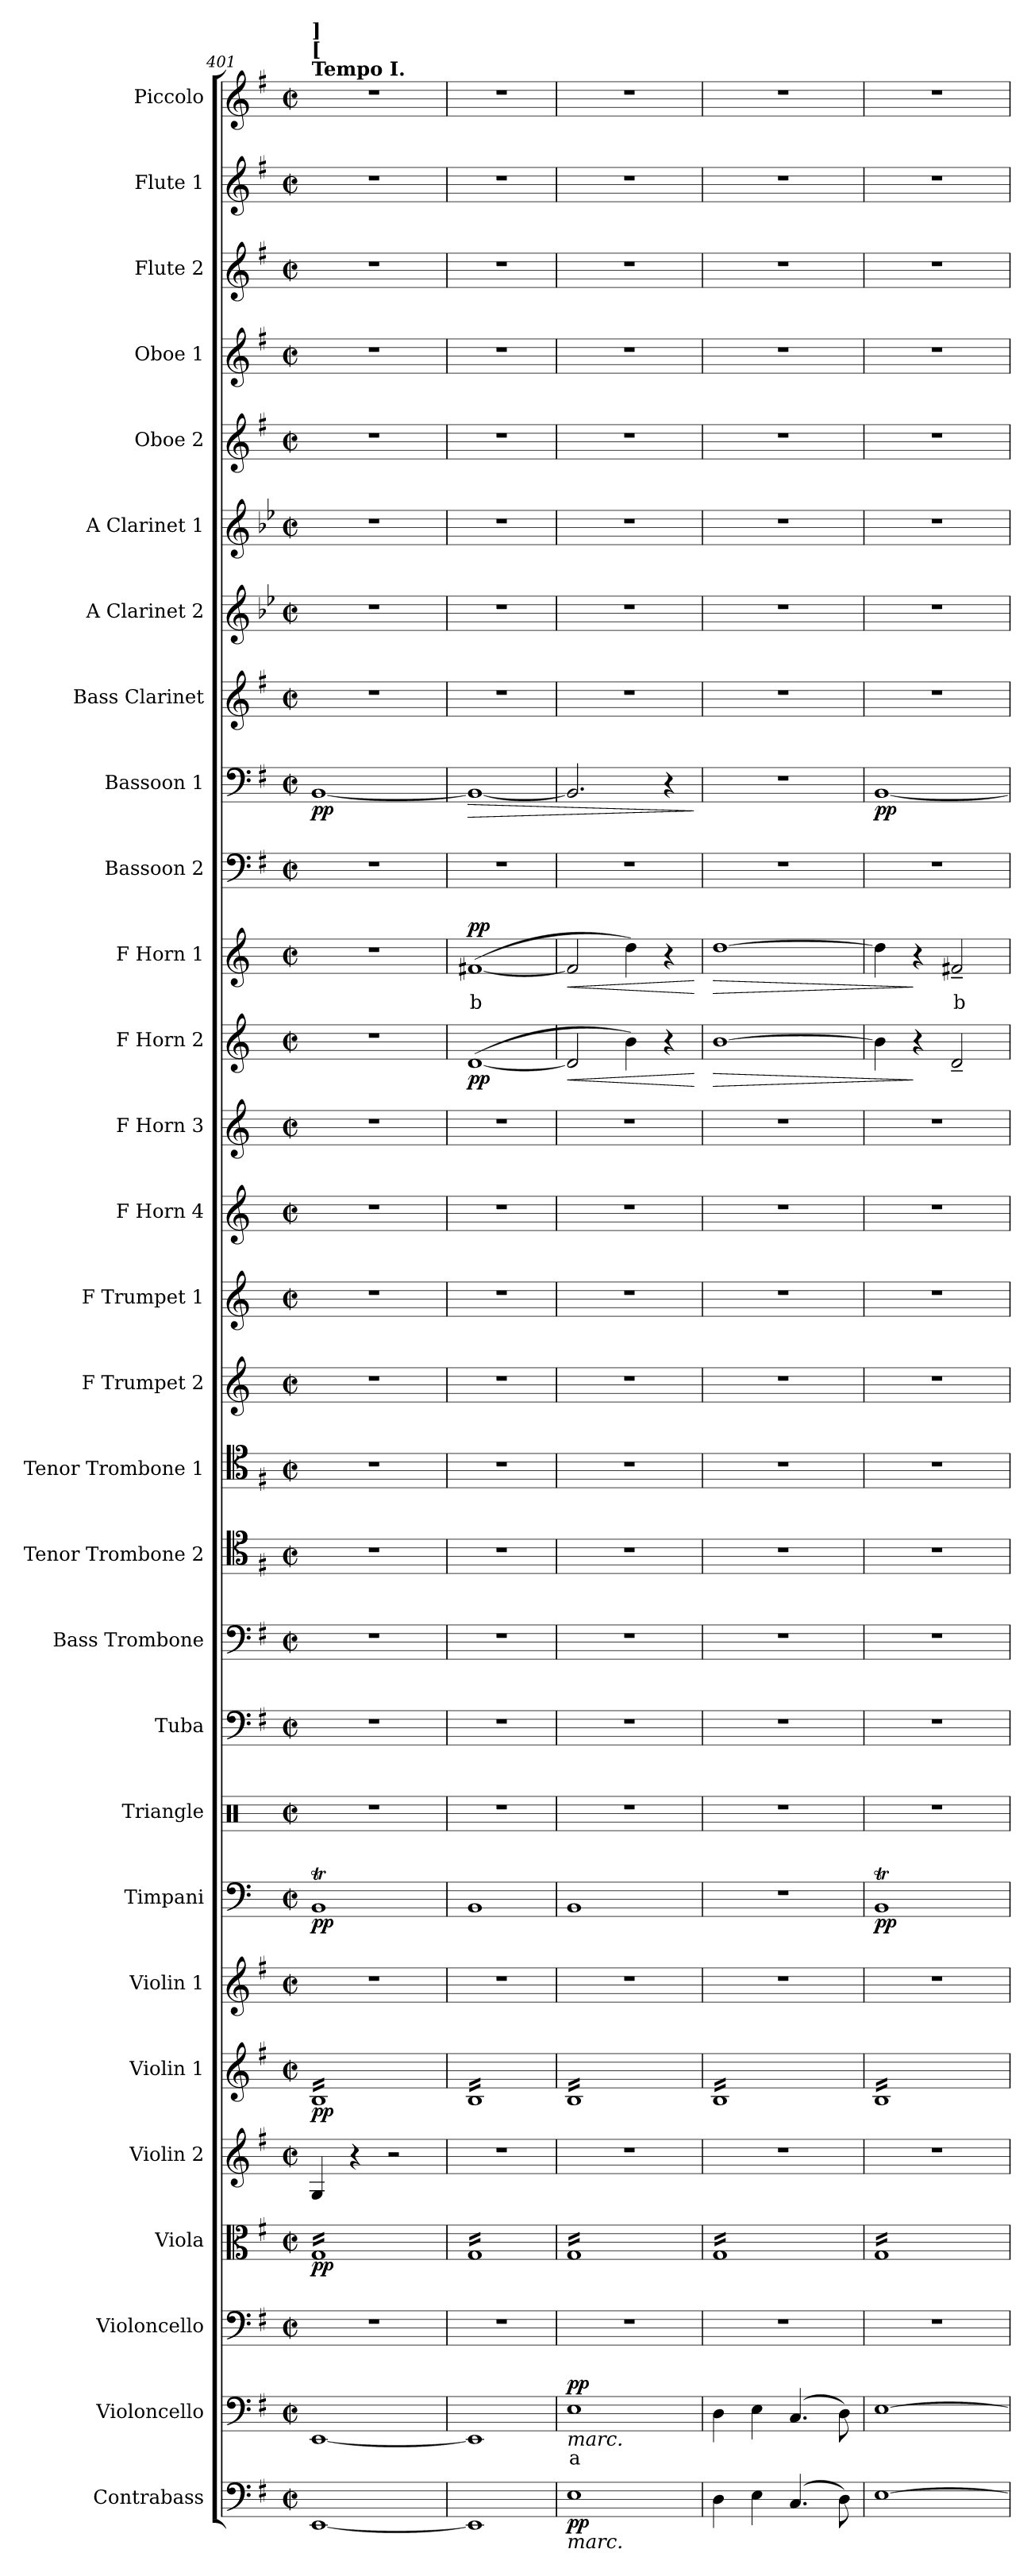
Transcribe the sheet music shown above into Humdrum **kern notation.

**kern	**dynam	**kern	**text	**dynam	**kern	**kern	**dynam	**kern	**kern	**dynam	**kern	**kern	**dynam	**kern	**kern	**kern	**kern	**kern	**kern	**kern	**kern	**kern	**kern	**dynam	**kern	**text	**dynam	**kern	**kern	**dynam	**kern	**kern	**kern	**kern	**kern	**kern	**kern	**kern
*part29	*part29	*part28	*part28	*part28	*part27	*part26	*part26	*part25	*part24	*part24	*part23	*part22	*part22	*part21	*part20	*part19	*part18	*part17	*part16	*part15	*part14	*part13	*part12	*part12	*part11	*part11	*part11	*part10	*part9	*part9	*part8	*part7	*part6	*part5	*part4	*part3	*part2	*part1
*staff29	*staff29	*staff28	*staff28	*staff28	*staff27	*staff26	*staff26	*staff25	*staff24	*staff24	*staff23	*staff22	*staff22	*staff21	*staff20	*staff19	*staff18	*staff17	*staff16	*staff15	*staff14	*staff13	*staff12	*staff12	*staff11	*staff11	*staff11	*staff10	*staff9	*staff9	*staff8	*staff7	*staff6	*staff5	*staff4	*staff3	*staff2	*staff1
*I"Contrabass	*	*I"Violoncello	*	*	*I"Violoncello	*I"Viola	*	*I"Violin 2	*I"Violin 1	*	*I"Violin 1	*I"Timpani	*	*I"Triangle	*I"Tuba	*I"Bass Trombone	*I"Tenor Trombone 2	*I"Tenor Trombone 1	*I"F Trumpet 2	*I"F Trumpet 1	*I"F Horn 4	*I"F Horn 3	*I"F Horn 2	*	*I"F Horn 1	*	*	*I"Bassoon 2	*I"Bassoon 1	*	*I"Bass Clarinet	*I"A Clarinet 2	*I"A Clarinet 1	*I"Oboe 2	*I"Oboe 1	*I"Flute 2	*I"Flute 1	*I"Piccolo
*I'Cb	*	*I'Vc	*	*	*I'Vc	*I'Vla	*	*I'Vln 2	*I'Vln 1	*	*I'Vln 1	*I'Timp	*	*I'Trgl	*I'Tba	*I'B.Tbn	*I'Tbn 2	*I'Tbn 1	*I'Tpt 2	*I'Tpt 1	*I'Hn 4	*I'Hn 3	*I'Hn 2	*	*I'Hn 1	*	*	*I'Bsn 2	*I'Bsn 1	*	*I'B.Cl	*I'Cl 2	*I'Cl 1	*I'Ob 2	*I'Ob 1	*I'Fl 2	*I'Fl 1	*I'Picc
*clefF4	*	*clefF4	*	*	*clefF4	*clefC3	*	*clefG2	*clefG2	*	*clefG2	*clefF4	*	*clefX	*clefF4	*clefF4	*clefC4	*clefC4	*clefG2	*clefG2	*clefG2	*clefG2	*clefG2	*	*clefG2	*	*	*clefF4	*clefF4	*	*clefG2	*clefG2	*clefG2	*clefG2	*clefG2	*clefG2	*clefG2	*clefG2
*ITrd7c12	*	*	*	*	*	*	*	*	*	*	*	*	*	*	*	*	*	*	*ITrd-3c-5	*ITrd-3c-5	*ITrd4c7	*ITrd4c7	*ITrd4c7	*	*ITrd4c7	*	*	*	*	*	*ITrd8c14	*ITrd2c3	*ITrd2c3	*	*	*	*	*ITrd-7c-12
*k[f#]	*	*k[f#]	*	*	*k[f#]	*k[f#]	*	*k[f#]	*k[f#]	*	*k[f#]	*k[]	*	*k[]	*k[f#]	*k[f#]	*k[f#]	*k[f#]	*k[b-]	*k[b-]	*k[b-]	*k[b-]	*k[b-]	*	*k[b-]	*	*	*k[f#]	*k[f#]	*	*k[f#]	*k[f#]	*k[f#]	*k[f#]	*k[f#]	*k[f#]	*k[f#]	*k[f#]
*M2/2	*	*M2/2	*	*	*M2/2	*M2/2	*	*M2/2	*M2/2	*	*M2/2	*M2/2	*	*M2/2	*M2/2	*M2/2	*M2/2	*M2/2	*M2/2	*M2/2	*M2/2	*M2/2	*M2/2	*	*M2/2	*	*	*M2/2	*M2/2	*	*M2/2	*M2/2	*M2/2	*M2/2	*M2/2	*M2/2	*M2/2	*M2/2
*met(c|)	*	*met(c|)	*	*	*met(c|)	*met(c|)	*	*met(c|)	*met(c|)	*	*met(c|)	*met(c|)	*	*met(c|)	*met(c|)	*met(c|)	*met(c|)	*met(c|)	*met(c|)	*met(c|)	*met(c|)	*met(c|)	*met(c|)	*	*met(c|)	*	*	*met(c|)	*met(c|)	*	*met(c|)	*met(c|)	*met(c|)	*met(c|)	*met(c|)	*met(c|)	*met(c|)	*met(c|)
*MM264	*	*MM264	*	*	*MM264	*MM264	*	*MM264	*MM264	*	*MM264	*MM264	*	*MM264	*MM264	*MM264	*MM264	*MM264	*MM264	*MM264	*MM264	*MM264	*MM264	*	*MM264	*	*	*MM264	*MM264	*	*MM264	*MM264	*MM264	*MM264	*MM264	*MM264	*MM264	*MM264
=401	=401	=401	=401	=401	=401	=401	=401	=401	=401	=401	=401	=401	=401	=401	=401	=401	=401	=401	=401	=401	=401	=401	=401	=401	=401	=401	=401	=401	=401	=401	=401	=401	=401	=401	=401	=401	=401	=401
!	!	!	!	!	!	!	!	!	!	!	!	!	!	!	!	!	!	!	!	!	!	!	!	!	!	!	!	!	!	!	!	!	!	!	!	!	!	!LO:TX:a:B:t=Tempo I.
!	!	!	!	!	!	!	!	!	!	!	!	!	!	!	!	!	!	!	!	!	!	!	!	!	!	!	!	!	!	!	!	!	!	!	!	!	!	!LO:TX:a:B:t=[
!	!	!	!	!	!	!	!	!	!	!	!	!	!	!	!	!	!	!	!	!	!	!	!	!	!	!	!	!	!	!	!	!	!	!	!	!	!	!LO:TX:a:B:t=]
!	!	!	!	!	!	!	!LO:DY:b	!	!	!LO:DY:b	!	!	!LO:DY:b	!	!	!	!	!	!	!	!	!	!	!	!	!	!	!	!	!LO:DY:b	!	!	!	!	!	!	!	!
*	*	*	*	*	*	*tremolo	*	*	*	*	*	*	*	*	*	*	*	*	*	*	*	*	*	*	*	*	*	*	*	*	*	*	*	*	*	*	*	*
*	*	*	*	*	*	*	*	*	*tremolo	*	*	*	*	*	*	*	*	*	*	*	*	*	*	*	*	*	*	*	*	*	*	*	*	*	*	*	*	*
[1EEE	.	[1EE	.	.	1r	16GLL	pp	4G/	16BLL	pp	1r	1BBt	pp	1r	1r	1r	1r	1r	1r	1r	1r	1r	1r	.	1r	.	.	1r	[1BB	pp	1r	1r	1r	1r	1r	1r	1r	1r
.	.	.	.	.	.	16G	.	.	16B	.	.	.	.	.	.	.	.	.	.	.	.	.	.	.	.	.	.	.	.	.	.	.	.	.	.	.	.	.
.	.	.	.	.	.	16G	.	.	16B	.	.	.	.	.	.	.	.	.	.	.	.	.	.	.	.	.	.	.	.	.	.	.	.	.	.	.	.	.
.	.	.	.	.	.	16G	.	.	16B	.	.	.	.	.	.	.	.	.	.	.	.	.	.	.	.	.	.	.	.	.	.	.	.	.	.	.	.	.
.	.	.	.	.	.	16G	.	4r	16B	.	.	.	.	.	.	.	.	.	.	.	.	.	.	.	.	.	.	.	.	.	.	.	.	.	.	.	.	.
.	.	.	.	.	.	16G	.	.	16B	.	.	.	.	.	.	.	.	.	.	.	.	.	.	.	.	.	.	.	.	.	.	.	.	.	.	.	.	.
.	.	.	.	.	.	16G	.	.	16B	.	.	.	.	.	.	.	.	.	.	.	.	.	.	.	.	.	.	.	.	.	.	.	.	.	.	.	.	.
.	.	.	.	.	.	16G	.	.	16B	.	.	.	.	.	.	.	.	.	.	.	.	.	.	.	.	.	.	.	.	.	.	.	.	.	.	.	.	.
.	.	.	.	.	.	16G	.	2r	16B	.	.	.	.	.	.	.	.	.	.	.	.	.	.	.	.	.	.	.	.	.	.	.	.	.	.	.	.	.
.	.	.	.	.	.	16G	.	.	16B	.	.	.	.	.	.	.	.	.	.	.	.	.	.	.	.	.	.	.	.	.	.	.	.	.	.	.	.	.
.	.	.	.	.	.	16G	.	.	16B	.	.	.	.	.	.	.	.	.	.	.	.	.	.	.	.	.	.	.	.	.	.	.	.	.	.	.	.	.
.	.	.	.	.	.	16G	.	.	16B	.	.	.	.	.	.	.	.	.	.	.	.	.	.	.	.	.	.	.	.	.	.	.	.	.	.	.	.	.
.	.	.	.	.	.	16G	.	.	16B	.	.	.	.	.	.	.	.	.	.	.	.	.	.	.	.	.	.	.	.	.	.	.	.	.	.	.	.	.
.	.	.	.	.	.	16G	.	.	16B	.	.	.	.	.	.	.	.	.	.	.	.	.	.	.	.	.	.	.	.	.	.	.	.	.	.	.	.	.
.	.	.	.	.	.	16G	.	.	16B	.	.	.	.	.	.	.	.	.	.	.	.	.	.	.	.	.	.	.	.	.	.	.	.	.	.	.	.	.
.	.	.	.	.	.	16GJJ	.	.	16BJJ	.	.	.	.	.	.	.	.	.	.	.	.	.	.	.	.	.	.	.	.	.	.	.	.	.	.	.	.	.
=402	=402	=402	=402	=402	=402	=402	=402	=402	=402	=402	=402	=402	=402	=402	=402	=402	=402	=402	=402	=402	=402	=402	=402	=402	=402	=402	=402	=402	=402	=402	=402	=402	=402	=402	=402	=402	=402	=402
!	!	!	!	!	!	!	!	!	!	!	!	!	!	!	!	!	!	!	!	!	!	!	!	!LO:DY:b	!	!LO:LY:b:color=#FF0000	!LO:DY:b	!	!	!LO:HP:b	!	!	!	!	!	!	!	!
1EEE]	.	1EE]	.	.	1r	16GLL	.	1r	16BLL	.	1r	1BB	.	1r	1r	1r	1r	1r	1r	1r	1r	1r	([1G	pp	([1Bn	b	pp	1r	1BB_	>	1r	1r	1r	1r	1r	1r	1r	1r
.	.	.	.	.	.	16G	.	.	16B	.	.	.	.	.	.	.	.	.	.	.	.	.	.	.	.	.	.	.	.	.	.	.	.	.	.	.	.	.
.	.	.	.	.	.	16G	.	.	16B	.	.	.	.	.	.	.	.	.	.	.	.	.	.	.	.	.	.	.	.	.	.	.	.	.	.	.	.	.
.	.	.	.	.	.	16G	.	.	16B	.	.	.	.	.	.	.	.	.	.	.	.	.	.	.	.	.	.	.	.	.	.	.	.	.	.	.	.	.
.	.	.	.	.	.	16G	.	.	16B	.	.	.	.	.	.	.	.	.	.	.	.	.	.	.	.	.	.	.	.	.	.	.	.	.	.	.	.	.
.	.	.	.	.	.	16G	.	.	16B	.	.	.	.	.	.	.	.	.	.	.	.	.	.	.	.	.	.	.	.	.	.	.	.	.	.	.	.	.
.	.	.	.	.	.	16G	.	.	16B	.	.	.	.	.	.	.	.	.	.	.	.	.	.	.	.	.	.	.	.	.	.	.	.	.	.	.	.	.
.	.	.	.	.	.	16G	.	.	16B	.	.	.	.	.	.	.	.	.	.	.	.	.	.	.	.	.	.	.	.	.	.	.	.	.	.	.	.	.
.	.	.	.	.	.	16G	.	.	16B	.	.	.	.	.	.	.	.	.	.	.	.	.	.	.	.	.	.	.	.	.	.	.	.	.	.	.	.	.
.	.	.	.	.	.	16G	.	.	16B	.	.	.	.	.	.	.	.	.	.	.	.	.	.	.	.	.	.	.	.	.	.	.	.	.	.	.	.	.
.	.	.	.	.	.	16G	.	.	16B	.	.	.	.	.	.	.	.	.	.	.	.	.	.	.	.	.	.	.	.	.	.	.	.	.	.	.	.	.
.	.	.	.	.	.	16G	.	.	16B	.	.	.	.	.	.	.	.	.	.	.	.	.	.	.	.	.	.	.	.	.	.	.	.	.	.	.	.	.
.	.	.	.	.	.	16G	.	.	16B	.	.	.	.	.	.	.	.	.	.	.	.	.	.	.	.	.	.	.	.	.	.	.	.	.	.	.	.	.
.	.	.	.	.	.	16G	.	.	16B	.	.	.	.	.	.	.	.	.	.	.	.	.	.	.	.	.	.	.	.	.	.	.	.	.	.	.	.	.
.	.	.	.	.	.	16G	.	.	16B	.	.	.	.	.	.	.	.	.	.	.	.	.	.	.	.	.	.	.	.	.	.	.	.	.	.	.	.	.
.	.	.	.	.	.	16GJJ	.	.	16BJJ	.	.	.	.	.	.	.	.	.	.	.	.	.	.	.	.	.	.	.	.	.	.	.	.	.	.	.	.	.
=403	=403	=403	=403	=403	=403	=403	=403	=403	=403	=403	=403	=403	=403	=403	=403	=403	=403	=403	=403	=403	=403	=403	=403	=403	=403	=403	=403	=403	=403	=403	=403	=403	=403	=403	=403	=403	=403	=403
!	!	!LO:TX:b:i:t=marc.	!	!	!	!	!	!	!	!	!	!	!	!	!	!	!	!	!	!	!	!	!	!	!	!	!	!	!	!	!	!	!	!	!	!	!	!
!LO:TX:b:i:t=marc.	!	!	!	!	!	!	!	!	!	!	!	!	!	!	!	!	!	!	!	!	!	!	!	!	!	!	!	!	!	!	!	!	!	!	!	!	!	!
!	!LO:DY:b	!	!LO:LY:b:color=#FF0000	!LO:DY:b	!	!	!	!	!	!	!	!	!	!	!	!	!	!	!	!	!	!	!	!LO:HP:b	!	!	!LO:HP:b	!	!	!	!	!	!	!	!	!	!	!
1EE	pp	1E	a	pp	1r	16GLL	.	1r	16BLL	.	1r	1BBTTT	.	1r	1r	1r	1r	1r	1r	1r	1r	1r	2G/]	<	2B/]	.	<	1r	2.BB/]	.	1r	1r	1r	1r	1r	1r	1r	1r
.	.	.	.	.	.	16G	.	.	16B	.	.	.	.	.	.	.	.	.	.	.	.	.	.	.	.	.	.	.	.	.	.	.	.	.	.	.	.	.
.	.	.	.	.	.	16G	.	.	16B	.	.	.	.	.	.	.	.	.	.	.	.	.	.	.	.	.	.	.	.	.	.	.	.	.	.	.	.	.
.	.	.	.	.	.	16G	.	.	16B	.	.	.	.	.	.	.	.	.	.	.	.	.	.	.	.	.	.	.	.	.	.	.	.	.	.	.	.	.
.	.	.	.	.	.	16G	.	.	16B	.	.	.	.	.	.	.	.	.	.	.	.	.	.	.	.	.	.	.	.	.	.	.	.	.	.	.	.	.
.	.	.	.	.	.	16G	.	.	16B	.	.	.	.	.	.	.	.	.	.	.	.	.	.	.	.	.	.	.	.	.	.	.	.	.	.	.	.	.
.	.	.	.	.	.	16G	.	.	16B	.	.	.	.	.	.	.	.	.	.	.	.	.	.	.	.	.	.	.	.	.	.	.	.	.	.	.	.	.
.	.	.	.	.	.	16G	.	.	16B	.	.	.	.	.	.	.	.	.	.	.	.	.	.	.	.	.	.	.	.	.	.	.	.	.	.	.	.	.
.	.	.	.	.	.	16G	.	.	16B	.	.	.	.	.	.	.	.	.	.	.	.	.	4e\)	.	4g\)	.	.	.	.	.	.	.	.	.	.	.	.	.
.	.	.	.	.	.	16G	.	.	16B	.	.	.	.	.	.	.	.	.	.	.	.	.	.	.	.	.	.	.	.	.	.	.	.	.	.	.	.	.
.	.	.	.	.	.	16G	.	.	16B	.	.	.	.	.	.	.	.	.	.	.	.	.	.	.	.	.	.	.	.	.	.	.	.	.	.	.	.	.
.	.	.	.	.	.	16G	.	.	16B	.	.	.	.	.	.	.	.	.	.	.	.	.	.	.	.	.	.	.	.	.	.	.	.	.	.	.	.	.
.	.	.	.	.	.	16G	.	.	16B	.	.	.	.	.	.	.	.	.	.	.	.	.	4r	.	4r	.	.	.	4r	.	.	.	.	.	.	.	.	.
.	.	.	.	.	.	16G	.	.	16B	.	.	.	.	.	.	.	.	.	.	.	.	.	.	.	.	.	.	.	.	.	.	.	.	.	.	.	.	.
.	.	.	.	.	.	16G	.	.	16B	.	.	.	.	.	.	.	.	.	.	.	.	.	.	.	.	.	.	.	.	.	.	.	.	.	.	.	.	.
.	.	.	.	.	.	16GJJ	.	.	16BJJ	.	.	.	.	.	.	.	.	.	.	.	.	.	.	.	.	.	.	.	.	.	.	.	.	.	.	.	.	.
.	.	.	.	.	.	.	.	.	.	.	.	.	.	.	.	.	.	.	.	.	.	.	.	[	.	.	[	.	.	]	.	.	.	.	.	.	.	.
=404	=404	=404	=404	=404	=404	=404	=404	=404	=404	=404	=404	=404	=404	=404	=404	=404	=404	=404	=404	=404	=404	=404	=404	=404	=404	=404	=404	=404	=404	=404	=404	=404	=404	=404	=404	=404	=404	=404
!	!	!	!	!	!	!	!	!	!	!	!	!	!	!	!	!	!	!	!	!	!	!	!	!LO:HP:b	!	!	!LO:HP:b	!	!	!	!	!	!	!	!	!	!	!
4DD\	.	4D\	.	.	1r	16GLL	.	1r	16BLL	.	1r	1r	.	1r	1r	1r	1r	1r	1r	1r	1r	1r	[1e	>	[1g	.	>	1r	1r	.	1r	1r	1r	1r	1r	1r	1r	1r
.	.	.	.	.	.	16G	.	.	16B	.	.	.	.	.	.	.	.	.	.	.	.	.	.	.	.	.	.	.	.	.	.	.	.	.	.	.	.	.
.	.	.	.	.	.	16G	.	.	16B	.	.	.	.	.	.	.	.	.	.	.	.	.	.	.	.	.	.	.	.	.	.	.	.	.	.	.	.	.
.	.	.	.	.	.	16G	.	.	16B	.	.	.	.	.	.	.	.	.	.	.	.	.	.	.	.	.	.	.	.	.	.	.	.	.	.	.	.	.
4EE\	.	4E\	.	.	.	16G	.	.	16B	.	.	.	.	.	.	.	.	.	.	.	.	.	.	.	.	.	.	.	.	.	.	.	.	.	.	.	.	.
.	.	.	.	.	.	16G	.	.	16B	.	.	.	.	.	.	.	.	.	.	.	.	.	.	.	.	.	.	.	.	.	.	.	.	.	.	.	.	.
.	.	.	.	.	.	16G	.	.	16B	.	.	.	.	.	.	.	.	.	.	.	.	.	.	.	.	.	.	.	.	.	.	.	.	.	.	.	.	.
.	.	.	.	.	.	16G	.	.	16B	.	.	.	.	.	.	.	.	.	.	.	.	.	.	.	.	.	.	.	.	.	.	.	.	.	.	.	.	.
(4.CC/	.	(4.C/	.	.	.	16G	.	.	16B	.	.	.	.	.	.	.	.	.	.	.	.	.	.	.	.	.	.	.	.	.	.	.	.	.	.	.	.	.
.	.	.	.	.	.	16G	.	.	16B	.	.	.	.	.	.	.	.	.	.	.	.	.	.	.	.	.	.	.	.	.	.	.	.	.	.	.	.	.
.	.	.	.	.	.	16G	.	.	16B	.	.	.	.	.	.	.	.	.	.	.	.	.	.	.	.	.	.	.	.	.	.	.	.	.	.	.	.	.
.	.	.	.	.	.	16G	.	.	16B	.	.	.	.	.	.	.	.	.	.	.	.	.	.	.	.	.	.	.	.	.	.	.	.	.	.	.	.	.
.	.	.	.	.	.	16G	.	.	16B	.	.	.	.	.	.	.	.	.	.	.	.	.	.	.	.	.	.	.	.	.	.	.	.	.	.	.	.	.
.	.	.	.	.	.	16G	.	.	16B	.	.	.	.	.	.	.	.	.	.	.	.	.	.	.	.	.	.	.	.	.	.	.	.	.	.	.	.	.
8DD\)	.	8D\)	.	.	.	16G	.	.	16B	.	.	.	.	.	.	.	.	.	.	.	.	.	.	.	.	.	.	.	.	.	.	.	.	.	.	.	.	.
.	.	.	.	.	.	16GJJ	.	.	16BJJ	.	.	.	.	.	.	.	.	.	.	.	.	.	.	.	.	.	.	.	.	.	.	.	.	.	.	.	.	.
!!LO:PB:g=z
=405	=405	=405	=405	=405	=405	=405	=405	=405	=405	=405	=405	=405	=405	=405	=405	=405	=405	=405	=405	=405	=405	=405	=405	=405	=405	=405	=405	=405	=405	=405	=405	=405	=405	=405	=405	=405	=405	=405
!	!	!	!	!	!	!	!	!	!	!	!	!	!LO:DY:b	!	!	!	!	!	!	!	!	!	!	!	!	!	!	!	!	!LO:DY:b	!	!	!	!	!	!	!	!
[1EE	.	[1E	.	.	1r	16GLL	.	1r	16BLL	.	1r	1BBt	pp	1r	1r	1r	1r	1r	1r	1r	1r	1r	4e\]	.	4g\]	.	.	1r	[1BB	pp	1r	1r	1r	1r	1r	1r	1r	1r
.	.	.	.	.	.	16G	.	.	16B	.	.	.	.	.	.	.	.	.	.	.	.	.	.	.	.	.	.	.	.	.	.	.	.	.	.	.	.	.
.	.	.	.	.	.	16G	.	.	16B	.	.	.	.	.	.	.	.	.	.	.	.	.	.	.	.	.	.	.	.	.	.	.	.	.	.	.	.	.
.	.	.	.	.	.	16G	.	.	16B	.	.	.	.	.	.	.	.	.	.	.	.	.	.	.	.	.	.	.	.	.	.	.	.	.	.	.	.	.
.	.	.	.	.	.	16G	.	.	16B	.	.	.	.	.	.	.	.	.	.	.	.	.	4r	]	4r	.	]	.	.	.	.	.	.	.	.	.	.	.
.	.	.	.	.	.	16G	.	.	16B	.	.	.	.	.	.	.	.	.	.	.	.	.	.	.	.	.	.	.	.	.	.	.	.	.	.	.	.	.
.	.	.	.	.	.	16G	.	.	16B	.	.	.	.	.	.	.	.	.	.	.	.	.	.	.	.	.	.	.	.	.	.	.	.	.	.	.	.	.
.	.	.	.	.	.	16G	.	.	16B	.	.	.	.	.	.	.	.	.	.	.	.	.	.	.	.	.	.	.	.	.	.	.	.	.	.	.	.	.
!	!	!	!	!	!	!	!	!	!	!	!	!	!	!	!	!	!	!	!	!	!	!	!	!	!	!LO:LY:b:color=#FF0000	!	!	!	!	!	!	!	!	!	!	!	!
.	.	.	.	.	.	16G	.	.	16B	.	.	.	.	.	.	.	.	.	.	.	.	.	2G~/	.	2Bn~/	b	.	.	.	.	.	.	.	.	.	.	.	.
.	.	.	.	.	.	16G	.	.	16B	.	.	.	.	.	.	.	.	.	.	.	.	.	.	.	.	.	.	.	.	.	.	.	.	.	.	.	.	.
.	.	.	.	.	.	16G	.	.	16B	.	.	.	.	.	.	.	.	.	.	.	.	.	.	.	.	.	.	.	.	.	.	.	.	.	.	.	.	.
.	.	.	.	.	.	16G	.	.	16B	.	.	.	.	.	.	.	.	.	.	.	.	.	.	.	.	.	.	.	.	.	.	.	.	.	.	.	.	.
.	.	.	.	.	.	16G	.	.	16B	.	.	.	.	.	.	.	.	.	.	.	.	.	.	.	.	.	.	.	.	.	.	.	.	.	.	.	.	.
.	.	.	.	.	.	16G	.	.	16B	.	.	.	.	.	.	.	.	.	.	.	.	.	.	.	.	.	.	.	.	.	.	.	.	.	.	.	.	.
.	.	.	.	.	.	16G	.	.	16B	.	.	.	.	.	.	.	.	.	.	.	.	.	.	.	.	.	.	.	.	.	.	.	.	.	.	.	.	.
.	.	.	.	.	.	16GJJ	.	.	16BJJ	.	.	.	.	.	.	.	.	.	.	.	.	.	.	.	.	.	.	.	.	.	.	.	.	.	.	.	.	.
*	*	*	*	*	*	*	*	*	*Xtremolo	*	*	*	*	*	*	*	*	*	*	*	*	*	*	*	*	*	*	*	*	*	*	*	*	*	*	*	*	*
*	*	*	*	*	*	*Xtremolo	*	*	*	*	*	*	*	*	*	*	*	*	*	*	*	*	*	*	*	*	*	*	*	*	*	*	*	*	*	*	*	*
=	=	=	=	=	=	=	=	=	=	=	=	=	=	=	=	=	=	=	=	=	=	=	=	=	=	=	=	=	=	=	=	=	=	=	=	=	=	=
*-	*-	*-	*-	*-	*-	*-	*-	*-	*-	*-	*-	*-	*-	*-	*-	*-	*-	*-	*-	*-	*-	*-	*-	*-	*-	*-	*-	*-	*-	*-	*-	*-	*-	*-	*-	*-	*-	*-
